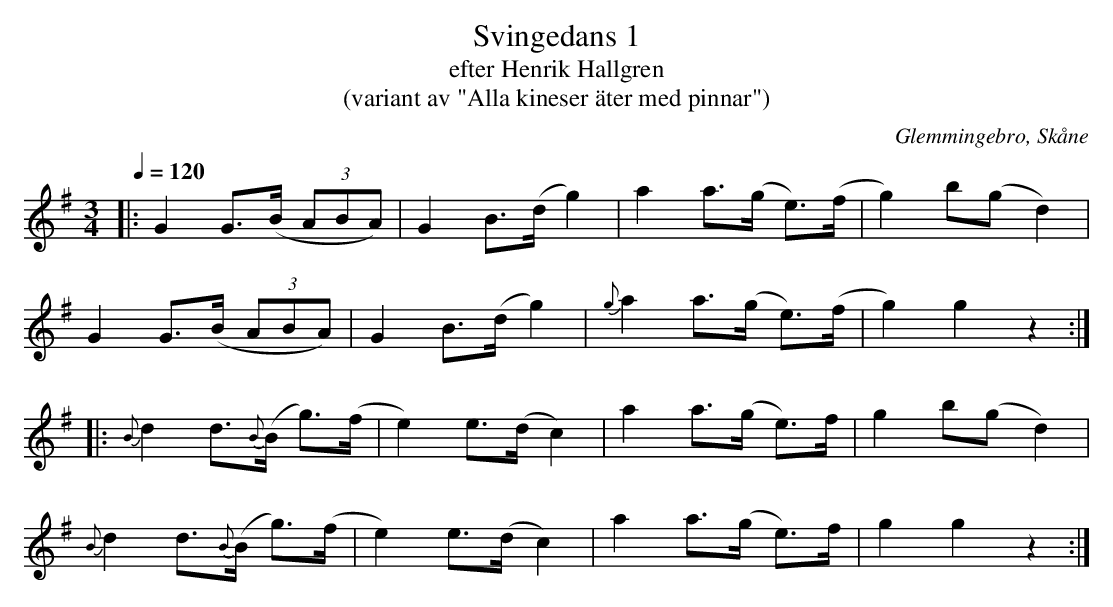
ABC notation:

X:1
T:Svingedans 1
T:efter Henrik Hallgren
T:(variant av "Alla kineser äter med pinnar")
O:Glemmingebro, Skåne
Q:1/4=120
M:3/4
L:1/8
K:G
|: G2 G>(B (3ABA) | G2 B>(d g2) | a2 a>(g e)>(f | g2) b(g d2) |
G2 G>(B (3ABA) | G2 B>(d g2) | {g}a2 a>(g e)>(f | g2) g2 z2 :|
|: {B}d2 d>{B}(B g)>(f | e2) e>(d c2) | a2 a>(g e)>f | g2 b(g d2) |
{B}d2 d>{B}(B g)>(f | e2) e>(d c2) | a2 a>(g e)>f | g2 g2 z2 :|
